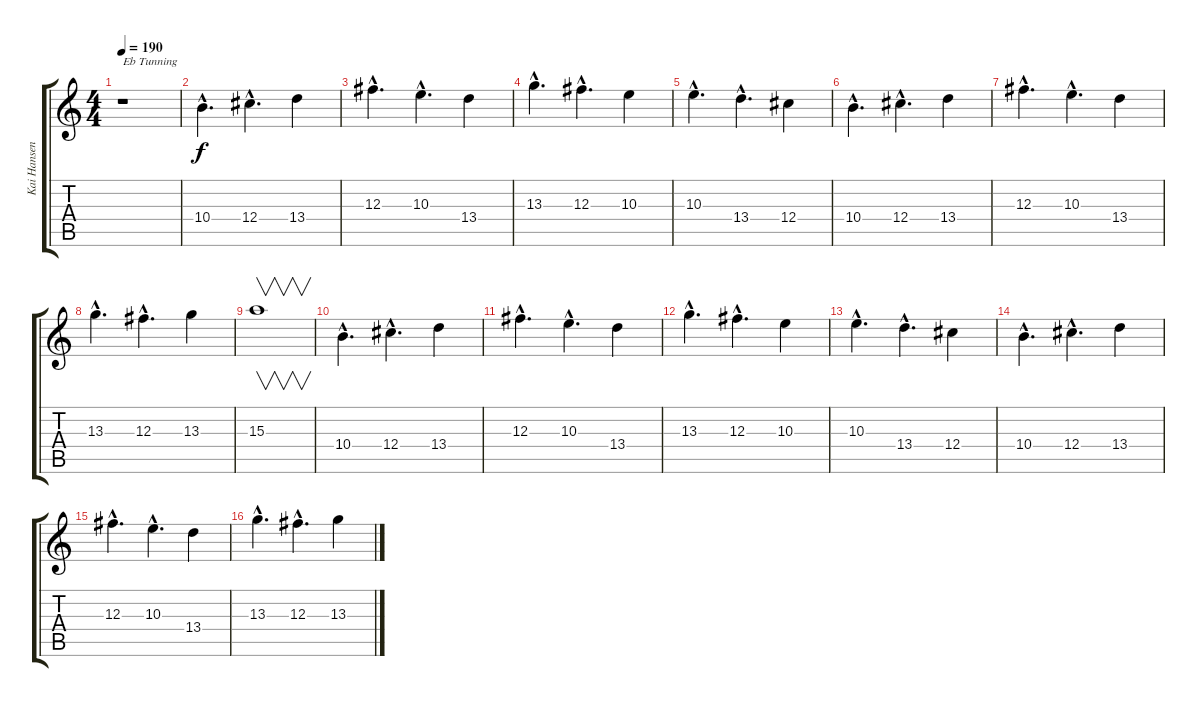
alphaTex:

\track ("Kai Hansen" "Kai Hansen") {instrument distortionguitar}
\staff {score tabs}
\tuning (Eb4 Bb3 Gb3 Db3 Ab2 Eb2) {hide}
\ts (4 4)
\tempo 190
\clef g2
\ks c
r.1{txt "Eb Tunning" dy f instrument distortionguitar} |
10.4{hac}.4{d volume 16 balance 11} 12.4{hac}.4{d} 13.4.4 |
12.3{hac}.4{d} 10.3{hac}.4{d} 13.4.4 |
13.3{hac}.4{d} 12.3{hac}.4{d} 10.3.4 |
10.3{hac}.4{d} 13.4{hac}.4{d} 12.4.4 |
10.4{hac}.4{d} 12.4{hac}.4{d} 13.4.4 |
12.3{hac}.4{d} 10.3{hac}.4{d} 13.4.4 |
13.3{hac}.4{d} 12.3{hac}.4{d} 13.3.4 |
15.3.1{v} |
10.4{hac}.4{d volume 16 balance 11} 12.4{hac}.4{d} 13.4.4 |
12.3{hac}.4{d} 10.3{hac}.4{d} 13.4.4 |
13.3{hac}.4{d} 12.3{hac}.4{d} 10.3.4 |
10.3{hac}.4{d} 13.4{hac}.4{d} 12.4.4 |
10.4{hac}.4{d} 12.4{hac}.4{d} 13.4.4 |
12.3{hac}.4{d} 10.3{hac}.4{d} 13.4.4 |
13.3{hac}.4{d} 12.3{hac}.4{d} 13.3.4
